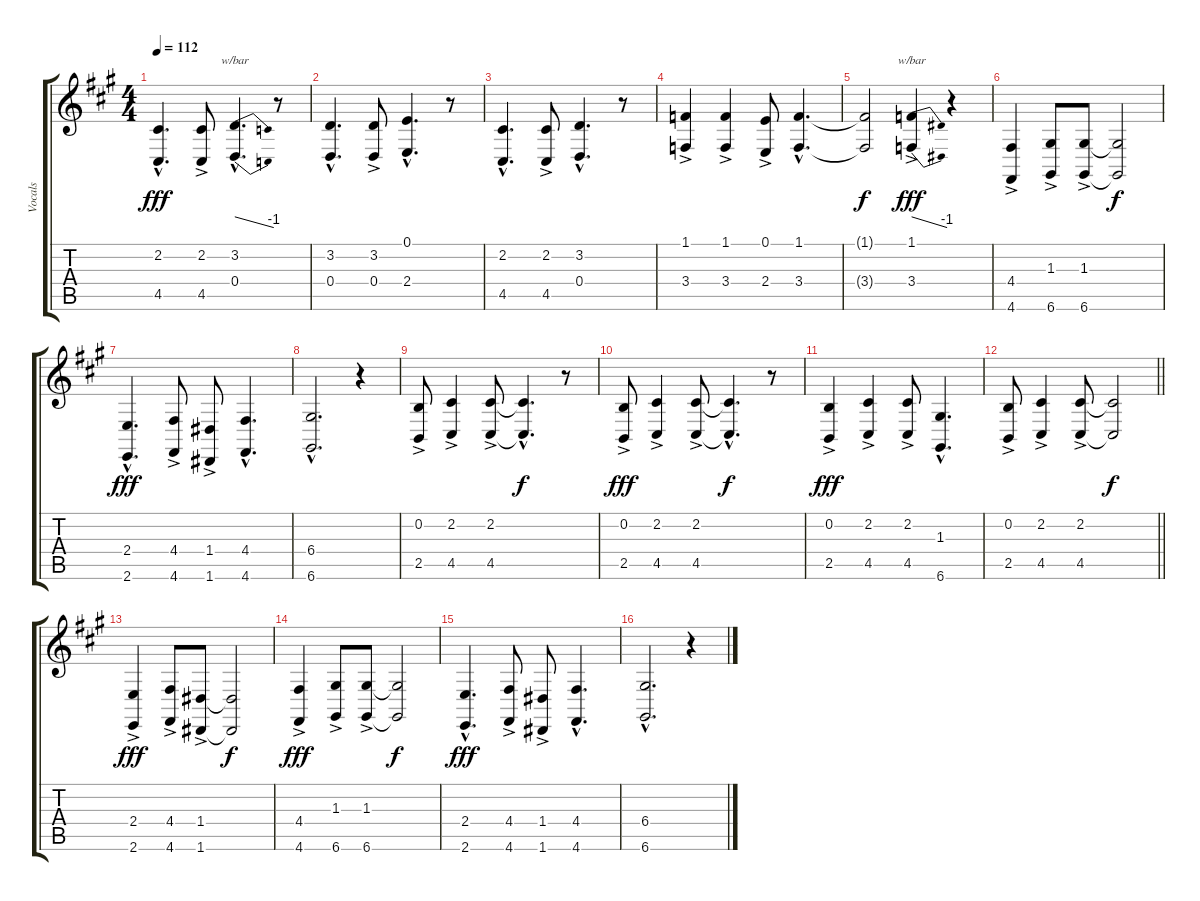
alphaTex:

\track ("Vocals" "Vocals") {instrument stringensemble1}
\staff {score tabs}
\tuning (E4 B3 G3 D3 A2 D2) {hide}
\ts (4 4)
\tempo 112
\clef g2
\ks f#minor
(2.2{hac} 4.5{hac}).4{d dy fff} (2.2 4.5{ac}).8 (3.2{hac} 0.4{hac}).4{d tbe (dive default 0 0 60 -4)} r.8 |
(3.2{hac} 0.4{hac}).4{d} (3.2 0.4{ac}).8 (0.1{hac} 2.4{hac}).4{d} r.8 |
(2.2{hac} 4.5{hac}).4{d} (2.2 4.5{ac}).8 (3.2{hac} 0.4{hac}).4{d} r.8 |
(1.1 3.4{ac}).4 (1.1 3.4{ac}).4 (0.1 2.4{ac}).8 (1.1{hac} 3.4{hac}).4{d} |
(1.1{t} 3.4{t}).2{dy f} (1.1 3.4{ac}).4{tbe (dive default 0 0 60 -4) dy fff} r.4 |
(4.4{ac} 4.6{ac}).4 (1.3{ac} 6.6{ac}).8 (1.3{ac} 6.6{ac}).8 (1.3{t} 6.6{t}).2{dy f} |
(2.4{hac} 2.6{hac}).4{d dy fff} (4.4{ac} 4.6{ac}).8 (1.4{ac} 1.6{ac}).8 (4.4{hac} 4.6{hac}).4{d} |
(6.4{hac} 6.6{hac}).2{d} r.4 |
(0.2 2.5{ac}).8 (2.2 4.5{ac}).4 (2.2 4.5{ac}).8 (2.2{hac t} 4.5{hac t}).4{d dy f} r.8 |
(0.2 2.5{ac}).8{dy fff} (2.2 4.5{ac}).4 (2.2 4.5{ac}).8 (2.2{hac t} 4.5{hac t}).4{d dy f} r.8 |
(0.2 2.5{ac}).4{dy fff} (2.2 4.5{ac}).4 (2.2 4.5{ac}).8 (1.3{hac} 6.6{hac}).4{d} |
\barLineRight lightlight
(0.2 2.5{ac}).8 (2.2 4.5{ac}).4 (2.2 4.5{ac}).8 (2.2{t} 4.5{t}).2{dy f} |
(2.4{ac} 2.6{ac}).4{dy fff} (4.4{ac} 4.6{ac}).8 (1.4{ac} 1.6{ac}).8 (1.4{t} 1.6{t}).2{dy f} |
(4.4{ac} 4.6{ac}).4{dy fff} (1.3{ac} 6.6{ac}).8 (1.3{ac} 6.6{ac}).8 (1.3{t} 6.6{t}).2{dy f} |
(2.4{hac} 2.6{hac}).4{d dy fff} (4.4{ac} 4.6{ac}).8 (1.4{ac} 1.6{ac}).8 (4.4{hac} 4.6{hac}).4{d} |
(6.4{hac} 6.6{hac}).2{d} r.4
